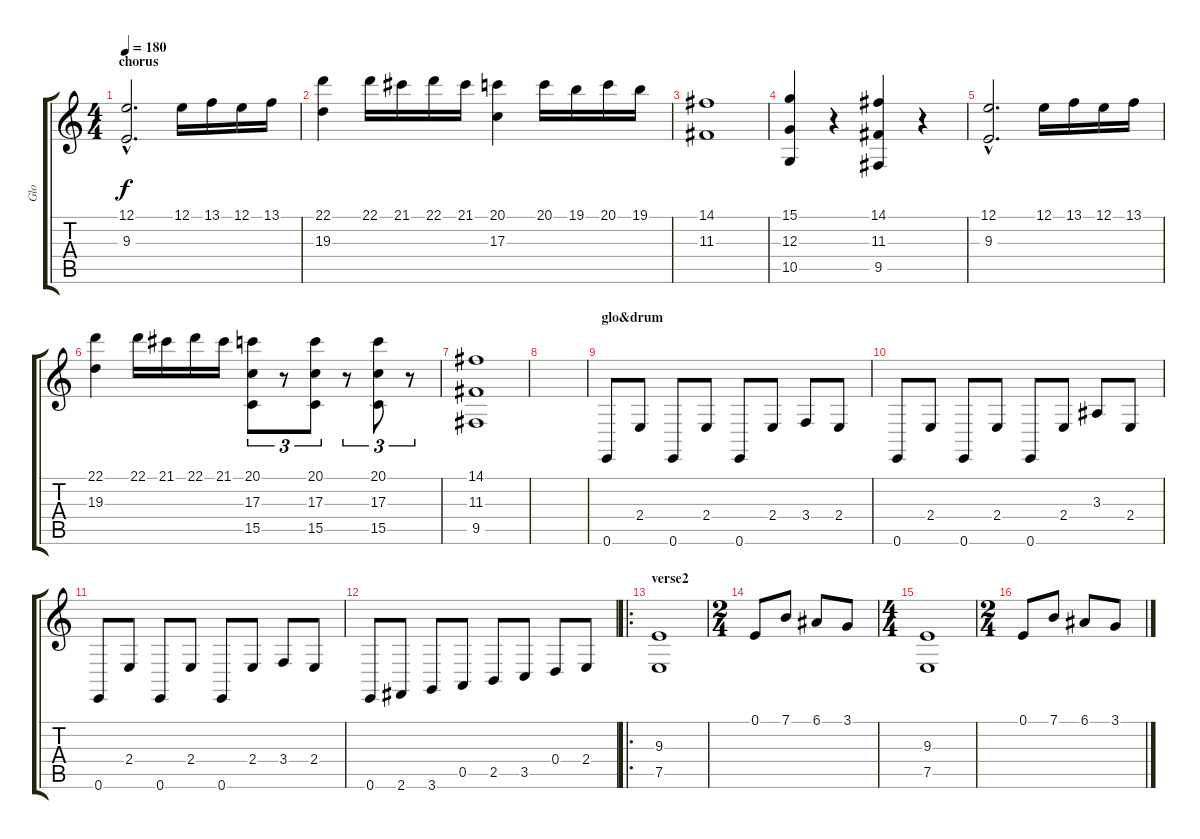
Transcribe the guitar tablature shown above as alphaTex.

\track ("Glo" "Glo") {instrument stringensemble1}
\staff {score tabs}
\tuning (E4 B3 G3 D3 A2 E2) {hide}
\ts (4 4)
\section ("" "chorus")
\tempo 180
\clef g2
\ks c
(12.1{hac} 9.3{hac}).2{d dy f} 12.1.16 13.1.16 12.1.16 13.1.16 |
(22.1 19.3).4 22.1.16 21.1.16 22.1.16 21.1.16 (20.1 17.3).4 20.1.16 19.1.16 20.1.16 19.1.16 |
(14.1 11.3).1 |
(15.1 12.3 10.5).4 r.4 (14.1 11.3 9.5).4 r.4 |
(12.1{hac} 9.3{hac}).2{d} 12.1.16 13.1.16 12.1.16 13.1.16 |
(22.1 19.3).4 22.1.16 21.1.16 22.1.16 21.1.16 (20.1 17.3 15.5).8{tu (3 2)} r.8{tu (3 2)} (20.1 17.3 15.5).8{tu (3 2)} r.8{tu (3 2)} (20.1 17.3 15.5).8{tu (3 2)} r.8{tu (3 2)} |
(14.1 11.3 9.5).1 |
|
\section ("" "glo&drum")
0.6.8 2.4.8 0.6.8 2.4.8 0.6.8 2.4.8 3.4.8 2.4.8 |
0.6.8 2.4.8 0.6.8 2.4.8 0.6.8 2.4.8 3.3.8 2.4.8 |
0.6.8 2.4.8 0.6.8 2.4.8 0.6.8 2.4.8 3.4.8 2.4.8 |
0.6.8 2.6.8 3.6.8 0.5.8 2.5.8 3.5.8 0.4.8 2.4.8 |
\ro
\section ("" "verse2")
(9.3 7.5).1 |
\ts (2 4)
0.1.8 7.1.8 6.1.8 3.1.8 |
\ts (4 4)
(9.3 7.5).1 |
\ts (2 4)
0.1.8 7.1.8 6.1.8 3.1.8
